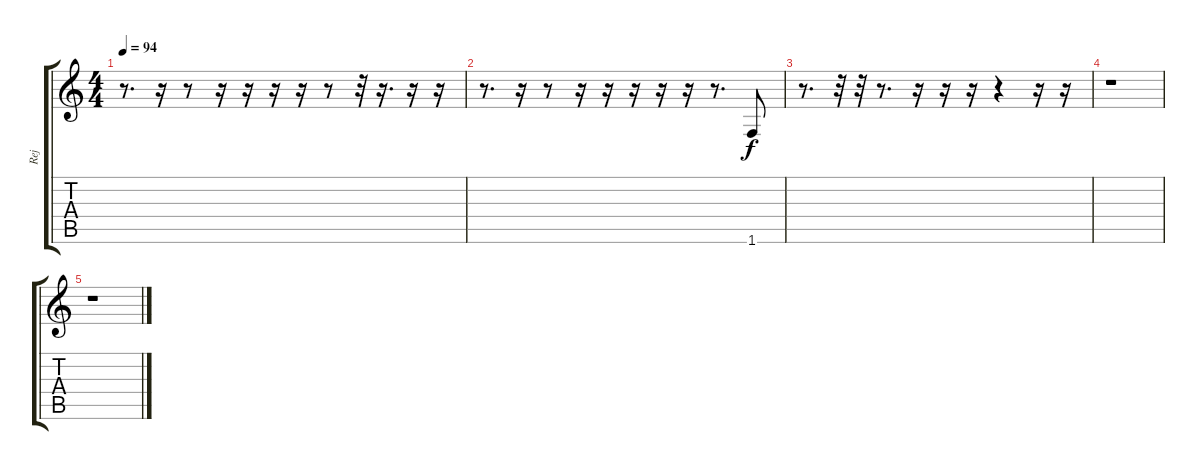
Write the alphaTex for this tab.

\track ("Rej" "Rej") {instrument electricbassfinger}
\staff {score tabs}
\tuning (E4 B3 G3 D3 A2 E2) {hide}
\ts (4 4)
\tempo 94
\clef g2
\ks c
r.8{d dy mf} r.16 r.8 r.16 r.16 r.16 r.16 r.8 r.32 r.16{d} r.16 r.16 |
r.8{d} r.16 r.8 r.16 r.16 r.16 r.16 r.16 r.8{d} 1.6.8{dy f} |
r.8{d} r.32 r.32 r.8{d} r.16 r.16 r.16 r.4 r.16 r.16 |
r.1 |
r.1
